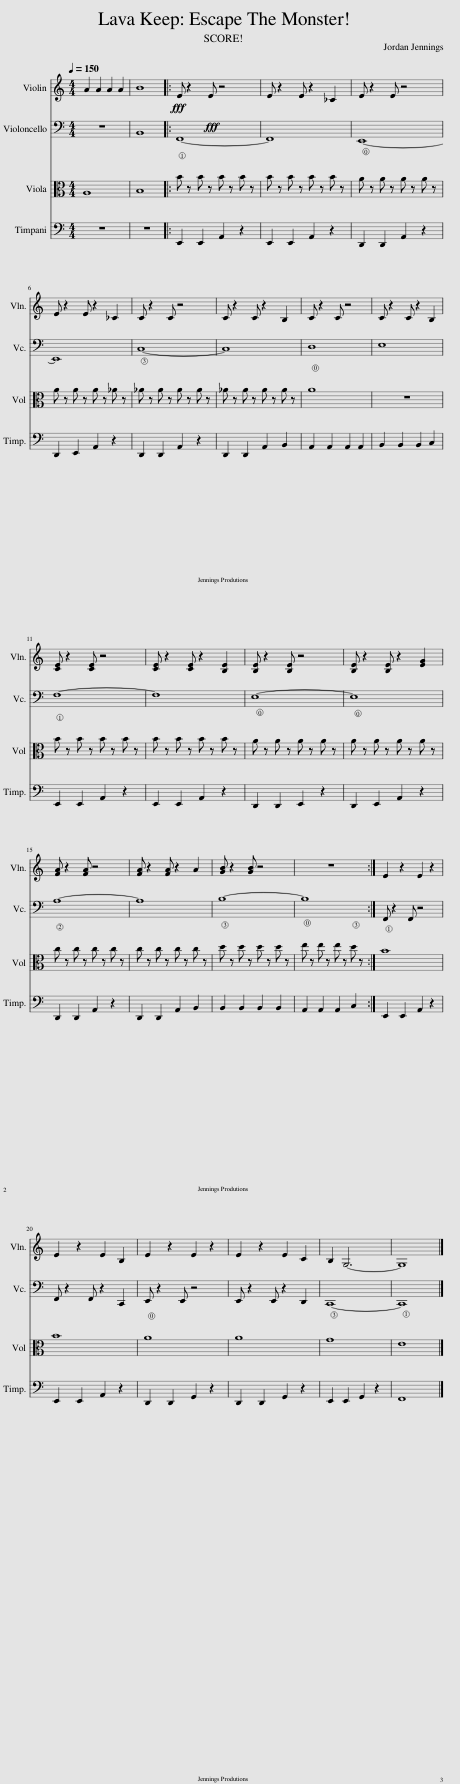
X:1
%%score 1 2 3 4
L:1/8
Q:1/4=150
M:4/4
I:linebreak $
K:C
V:1 treble
V:2 bass
V:3 alto
V:4 bass
V:1
 A2 A2 A2 A2 | B8 |:!fff! E z2 E z4 | E z2 E z2 _C2 | E z2 E z4 |$ %5
 E z2 E z2 _C2 | C z2 C z4 | C z2 C z2 B,2 | C z2 C z4 | C z2 C z2 B,2 |$ %10
 [CE] z2 [CE] z4 | [CE] z2 [CE] z2 [B,E]2 | [B,E] z2 [B,E] z4 | [B,E] z2 [B,E] z2 [EG]2 |$ [FA] z2 [FA] z4 | %15
 [FA] z2 [FA] z2 A2 | [GB] z2 [GB] z4 | z8 :| E2 z2 E2 z2 |$ E2 z2 E2 B,2 | %20
 E2 z2 E2 z2 | E2 z2 E2 C2 | B,2 G,6- | G,8 |] %24
V:2
 z8 | B,,8 |:!fff! F,,8- | F,,8 | E,,8- |$ %5
 E,,8 | C,8- | C,8 | D,8 | E,8 |$ %10
 F,8- | F,8 | E,8- | E,8 |$ A,8- | %15
 A,8 | B,8- | B,8 :| F,, z2 F,, z4 |$ F,, z2 F,, z2 C,,2 | %20
 E,, z2 E,, z4 | E,, z2 E,, z2 D,,2 | C,,8- | C,,8 |] %24
V:3
 A,8 | B,8 |: B z B z B z B z | B z B z B z B z | !open!A z A z A z A z |$ %5
 A z A z A z _A z | _A z A z A z A z | _A z A z A z A z | !open!A8 | z8 |$ %10
 B z B z B z B z | B z B z B z B z | !open!A z A z A z A z | !open!A z A z A z A z |$ c z c z c z c z | %15
 c z c z c z c z | d z d z d z d z | !open!e z e z e z d z :| B8 |$ B8 | %20
 !open!A8 | A8 | G8 | E8 |] %24
V:4
 z8 | z8 |: E,,2 E,,2 A,,2 z2 | E,,2 E,,2 A,,2 z2 | D,,2 D,,2 A,,2 z2 |$ %5
 D,,2 E,,2 A,,2 z2 | D,,2 D,,2 A,,2 z2 | D,,2 D,,2 A,,2 B,,2 | A,,2 A,,2 A,,2 A,,2 | B,,2 B,,2 B,,2 C,2 |$ %10
 E,,2 E,,2 A,,2 z2 | E,,2 E,,2 A,,2 z2 | D,,2 D,,2 E,,2 z2 | D,,2 E,,2 A,,2 z2 |$ D,,2 D,,2 A,,2 z2 | %15
 D,,2 D,,2 A,,2 B,,2 | B,,2 B,,2 B,,2 B,,2 | A,,2 A,,2 A,,2 C,2 :| E,,2 E,,2 A,,2 z2 |$ E,,2 E,,2 A,,2 z2 | %20
 D,,2 D,,2 G,,2 z2 | D,,2 D,,2 G,,2 z2 | E,,2 E,,2 G,,2 z2 | F,,8 |] %24
